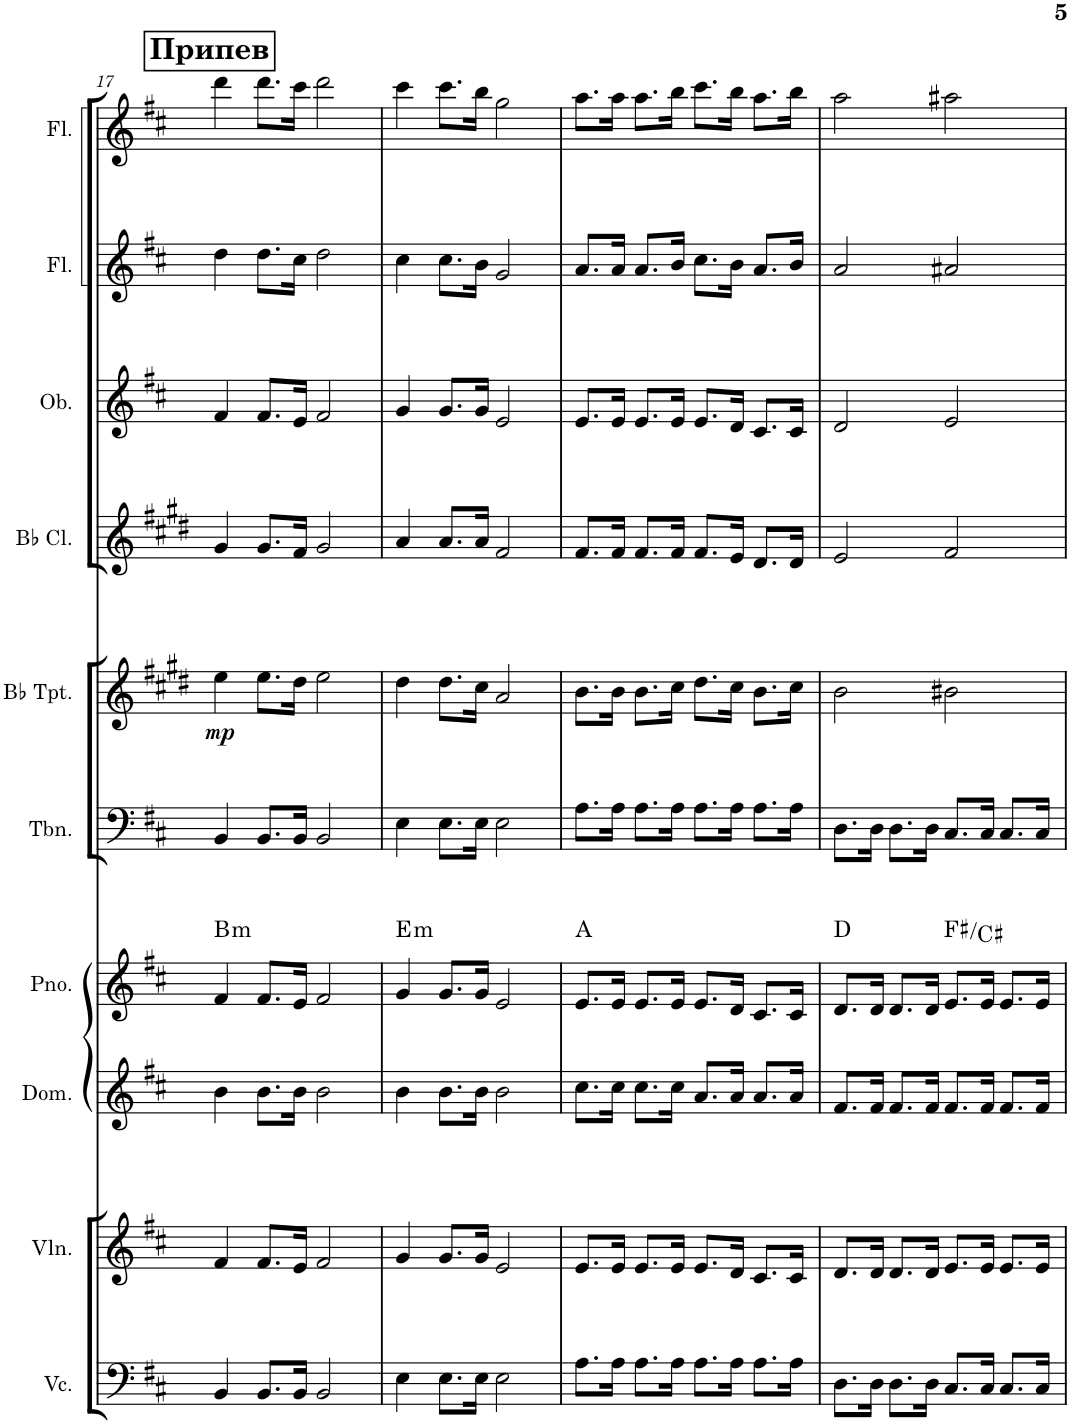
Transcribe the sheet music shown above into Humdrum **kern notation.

**kern	**kern	**kern	**kern	**harte	**kern	**kern	**dynam	**kern	**kern	**kern	**kern
*part10	*part9	*part8	*part7	*part7	*part6	*part5	*part5	*part4	*part3	*part2	*part1
*staff10	*staff9	*staff8	*staff7	*	*staff6	*staff5	*staff5	*staff4	*staff3	*staff2	*staff1
*I"Violoncello	*I"Violin	*I"Domra	*I"Piano	*	*I"Trombone	*I"Bb Trumpet	*	*I"Bb Clarinet	*I"Oboe	*I"Flute	*I"Flute
*I'Vc.	*I'Vln.	*I'Dom.	*I'Pno.	*	*I'Tbn.	*I'Bb Tpt.	*	*I'Bb Cl.	*I'Ob.	*I'Fl.	*I'Fl.
!!LO:PB:g=z
*clefF4	*clefG2	*clefG2	*clefG2	*	*clefF4	*clefG2	*	*clefG2	*clefG2	*clefG2	*clefG2
*	*	*	*	*	*	*Trd1c2	*	*Trd1c2	*	*	*
*k[f#c#]	*k[f#c#]	*k[f#c#]	*k[f#c#]	*	*k[f#c#]	*k[f#c#g#d#]	*	*k[f#c#g#d#]	*k[f#c#]	*k[f#c#]	*k[f#c#]
*M4/4	*M4/4	*M4/4	*M4/4	*	*M4/4	*M4/4	*	*M4/4	*M4/4	*M4/4	*M4/4
!!LO:REH:place=s1:a:B:cj:fs=14:t=Припев
=17	=17	=17	=17	=17	=17	=17	=17	=17	=17	=17	=17
!	!	!	!	!LO:H:kt=m	!	!	!LO:DY:b	!	!	!	!
4BB/	4f#/	4b\	4f#/	B:min	4BB/	4ee\	mp	4g#/	4f#/	4dd\	4ddd\
8.BB/L	8.f#/L	8.b\L	8.f#/L	.	8.BB/L	8.ee\L	.	8.g#/L	8.f#/L	8.dd\L	8.ddd\L
16BB/Jk	16e/Jk	16b\Jk	16e/Jk	.	16BB/Jk	16dd#\Jk	.	16f#/Jk	16e/Jk	16cc#\Jk	16ccc#\Jk
2BB/	2f#/	2b\	2f#/	.	2BB/	2ee\	.	2g#/	2f#/	2dd\	2ddd\
=18	=18	=18	=18	=18	=18	=18	=18	=18	=18	=18	=18
!	!	!	!	!LO:H:kt=m	!	!	!	!	!	!	!
4E\	4g/	4b\	4g/	E:min	4E\	4dd#\	.	4a/	4g/	4cc#\	4ccc#\
8.E\L	8.g/L	8.b\L	8.g/L	.	8.E\L	8.dd#\L	.	8.a/L	8.g/L	8.cc#\L	8.ccc#\L
16E\Jk	16g/Jk	16b\Jk	16g/Jk	.	16E\Jk	16cc#\Jk	.	16a/Jk	16g/Jk	16b\Jk	16bb\Jk
2E\	2e/	2b\	2e/	.	2E\	2a/	.	2f#/	2e/	2g/	2gg\
=19	=19	=19	=19	=19	=19	=19	=19	=19	=19	=19	=19
8.A\L	8.e/L	8.cc#\L	8.e/L	A:maj	8.A\L	8.b\L	.	8.f#/L	8.e/L	8.a/L	8.aa\L
16A\Jk	16e/Jk	16cc#\Jk	16e/Jk	.	16A\Jk	16b\Jk	.	16f#/Jk	16e/Jk	16a/Jk	16aa\Jk
8.A\L	8.e/L	8.cc#\L	8.e/L	.	8.A\L	8.b\L	.	8.f#/L	8.e/L	8.a/L	8.aa\L
16A\Jk	16e/Jk	16cc#\Jk	16e/Jk	.	16A\Jk	16cc#\Jk	.	16f#/Jk	16e/Jk	16b/Jk	16bb\Jk
8.A\L	8.e/L	8.a/L	8.e/L	.	8.A\L	8.dd#\L	.	8.f#/L	8.e/L	8.cc#\L	8.ccc#\L
16A\Jk	16d/Jk	16a/Jk	16d/Jk	.	16A\Jk	16cc#\Jk	.	16e/Jk	16d/Jk	16b\Jk	16bb\Jk
8.A\L	8.c#/L	8.a/L	8.c#/L	.	8.A\L	8.b\L	.	8.d#/L	8.c#/L	8.a/L	8.aa\L
16A\Jk	16c#/Jk	16a/Jk	16c#/Jk	.	16A\Jk	16cc#\Jk	.	16d#/Jk	16c#/Jk	16b/Jk	16bb\Jk
=20	=20	=20	=20	=20	=20	=20	=20	=20	=20	=20	=20
8.D\L	8.d/L	8.f#/L	8.d/L	D:maj	8.D\L	2b\	.	2e/	2d/	2a/	2aa\
16D\Jk	16d/Jk	16f#/Jk	16d/Jk	.	16D\Jk	.	.	.	.	.	.
8.D\L	8.d/L	8.f#/L	8.d/L	.	8.D\L	.	.	.	.	.	.
16D\Jk	16d/Jk	16f#/Jk	16d/Jk	.	16D\Jk	.	.	.	.	.	.
8.C#/L	8.e/L	8.f#/L	8.e/L	F#:maj/5	8.C#/L	2b#X\	.	2f#/	2e/	2a#X/	2aa#X\
16C#/Jk	16e/Jk	16f#/Jk	16e/Jk	.	16C#/Jk	.	.	.	.	.	.
8.C#/L	8.e/L	8.f#/L	8.e/L	.	8.C#/L	.	.	.	.	.	.
16C#/Jk	16e/Jk	16f#/Jk	16e/Jk	.	16C#/Jk	.	.	.	.	.	.
=	=	=	=	=	=	=	=	=	=	=	=
*-	*-	*-	*-	*-	*-	*-	*-	*-	*-	*-	*-
